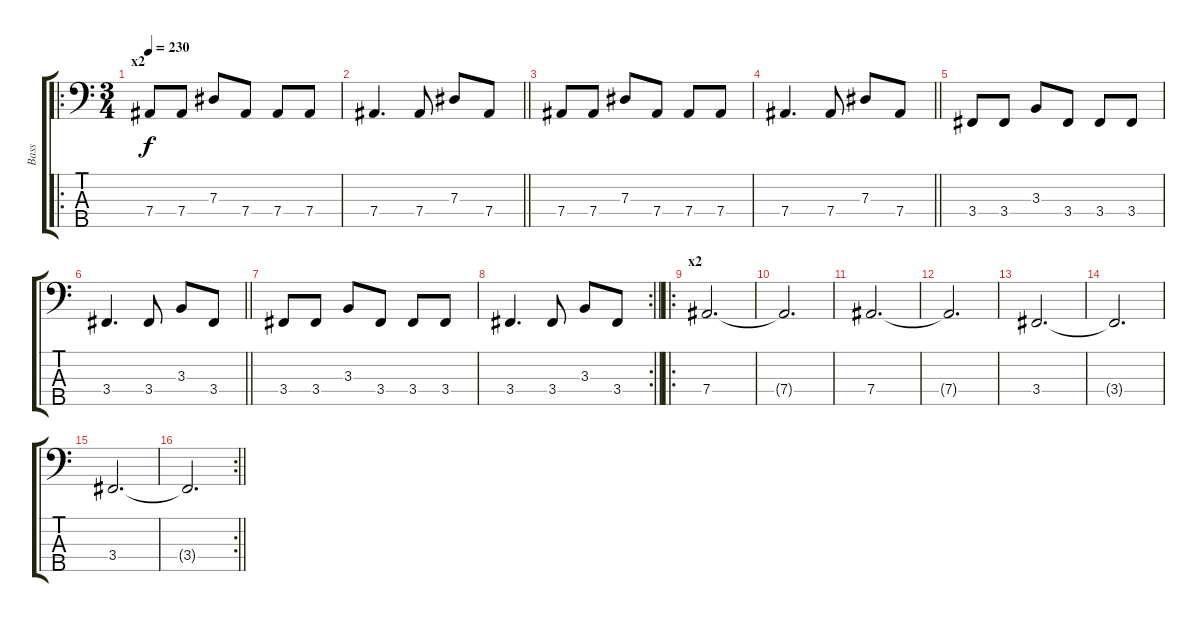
\track ("Bass" "Bass") {instrument electricbassfinger}
\staff {score tabs}
\tuning (Gb2 Db2 Ab1 Eb1 Bb0) {hide}
\ro
\ts (3 4)
\section ("" "x2")
\tempo 230
\clef f4
\ks c
7.4.8{dy f} 7.4.8 7.3.8 7.4.8 7.4.8 7.4.8 |
\barLineRight lightlight
7.4.4{d} 7.4.8 7.3.8 7.4.8 |
7.4.8 7.4.8 7.3.8 7.4.8 7.4.8 7.4.8 |
\barLineRight lightlight
7.4.4{d} 7.4.8 7.3.8 7.4.8 |
3.4.8 3.4.8 3.3.8 3.4.8 3.4.8 3.4.8 |
\barLineRight lightlight
3.4.4{d} 3.4.8 3.3.8 3.4.8 |
3.4.8 3.4.8 3.3.8 3.4.8 3.4.8 3.4.8 |
\rc 2
\barLineRight lightlight
3.4.4{d} 3.4.8 3.3.8 3.4.8 |
\ro
\section ("" "x2")
7.4.2{d} |
7.4{t}.2{d} |
7.4.2{d} |
7.4{t}.2{d} |
3.4.2{d} |
3.4{t}.2{d} |
3.4.2{d} |
\rc 2
\barLineRight lightlight
3.4{t}.2{d}
